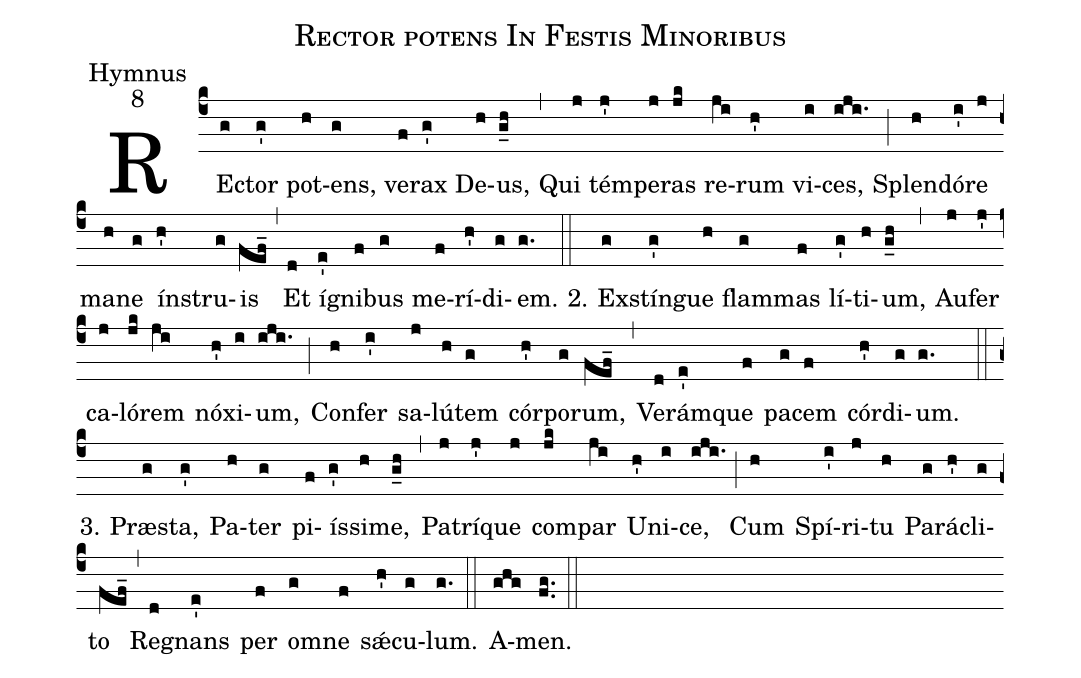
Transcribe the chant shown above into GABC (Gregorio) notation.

name:Rector potens In Festis Minoribus;
office-part:Hymnus;
mode:8;
%%
(c4)REc(g)tor(g') pot(h)ens,(g) ve(f)rax(g') De(h)us,(g_h) (,)
Qui(j) tém(j')pe(j)ras(jk) re(ji)rum(h') vi(i)ces,(iji.) (;)
Splen(h)dó(i')re(j) ma(h)ne(g) ín(h')stru(g)is(fef_) (,)
Et(d) í(e')gni(f)bus(g) me(f)rí(h')di(g)em.(g.) (::)

2. Ex(g)stín(g')gue(h) flam(g)mas(f) lí(g')ti(h)um,(g_h) (,)
Au(j)fer(j') ca(j)ló(jk)rem(ji) nó(h')xi(i)um,(iji.) (;)
Con(h)fer(i') sa(j)lú(h)tem(g) cór(h')po(g)rum,(fef_) (,)
Ve(d)rám(e')que(f) pa(g)cem(f) cór(h')di(g)um.(g.) (::)

3. Præ(g)sta,(g') Pa(h)ter(g) pi(f)ís(g')si(h)me,(g_h) (,)
Pa(j)trí(j')que(j) com(jk)par(ji) U(h')ni(i)ce,(iji.) (;)
Cum(h) Spí(i')ri(j)tu(h) Pa(g)rá(h')cli(g)to(fef_) (,)
Re(d)gnans(e') per(f) om(g)ne(f) sǽ(h')cu(g)lum.(g.) (::)
A(ghg)men.(fg..) (::)
